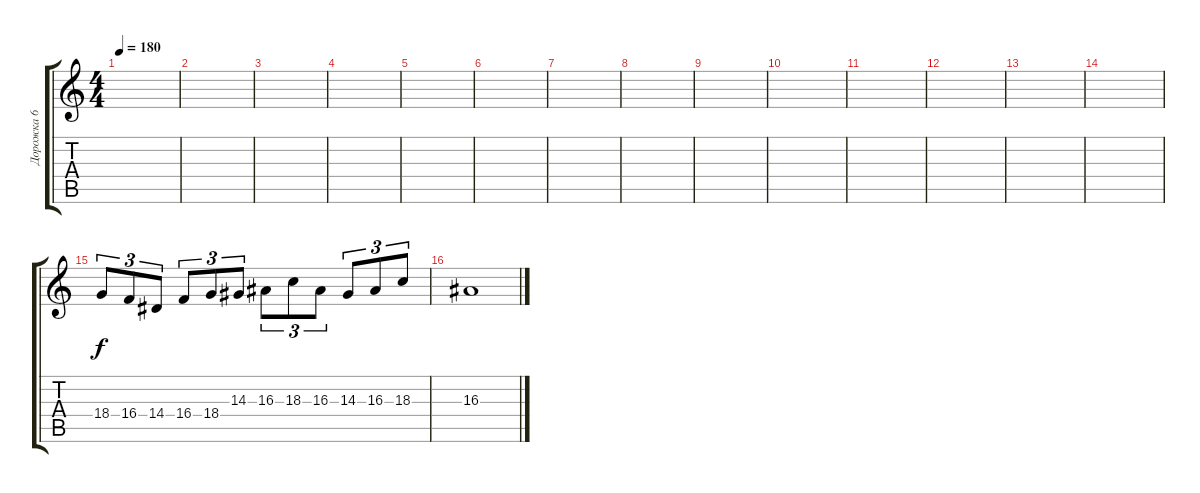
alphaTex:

\track ("Дорожка 6" "Дорожка 6") {instrument stringensemble1}
\staff {score tabs}
\tuning (Eb4 Bb3 Gb3 Db3 Ab2 Eb2) {hide}
\ts (4 4)
\tempo 180
\clef g2
\ks c
|
|
|
|
|
|
|
|
|
|
|
|
|
|
18.4.8{tu (3 2)} 16.4.8{tu (3 2)} 14.4.8{tu (3 2)} 16.4.8{tu (3 2)} 18.4.8{tu (3 2)} 14.3.8{tu (3 2)} 16.3.8{tu (3 2)} 18.3.8{tu (3 2)} 16.3.8{tu (3 2)} 14.3.8{tu (3 2)} 16.3.8{tu (3 2)} 18.3.8{tu (3 2)} |
16.3.1
